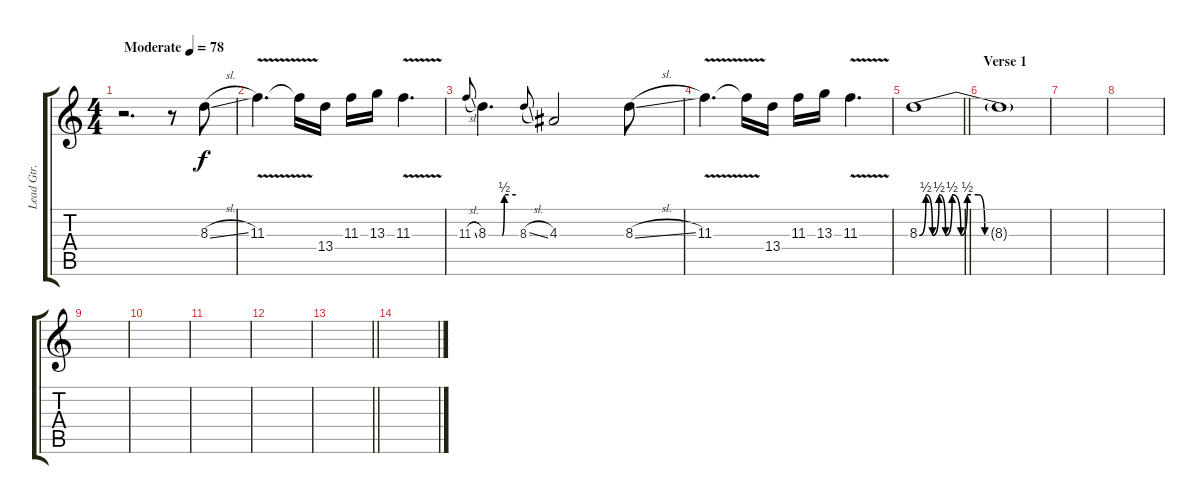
\track ("Lead Gtr. 1" "Lead Gtr. ") {instrument distortionguitar}
\staff {score tabs}
\tuning (Eb4 Bb3 Gb3 Db3 Ab2 Eb2) {hide}
\ts (4 4)
\tempo (78 "Moderate")
\clef g2
\ks c
r.2{d dy f instrument distortionguitar} r.8 8.3{sl}.8 |
11.3{v}.4{d} 11.3{t}.16 13.4.16 11.3.16 13.3.16 11.3{v}.4{d} |
11.3{sl}.8{gr onbeat} 8.3{be (custom 0 0 30 0 35 2 60 2)}.4{d} 8.3{sl}.8{gr onbeat} 4.3.2 8.3{sl}.8 |
11.3{v}.4{d} 11.3{t}.16 13.4.16 11.3.16 13.3.16 11.3{v}.4{d} |
\barLineRight lightlight
8.3{be (custom 0 0 3 2 6 0 9 2 12 0 15 2 19 0 22 2 27 2 30 0 60 0)}.1 |
\section ("" "Verse 1")
8.3{t}.1 |
|
|
|
|
|
|
\barLineRight lightlight
|
\section ("" "")
